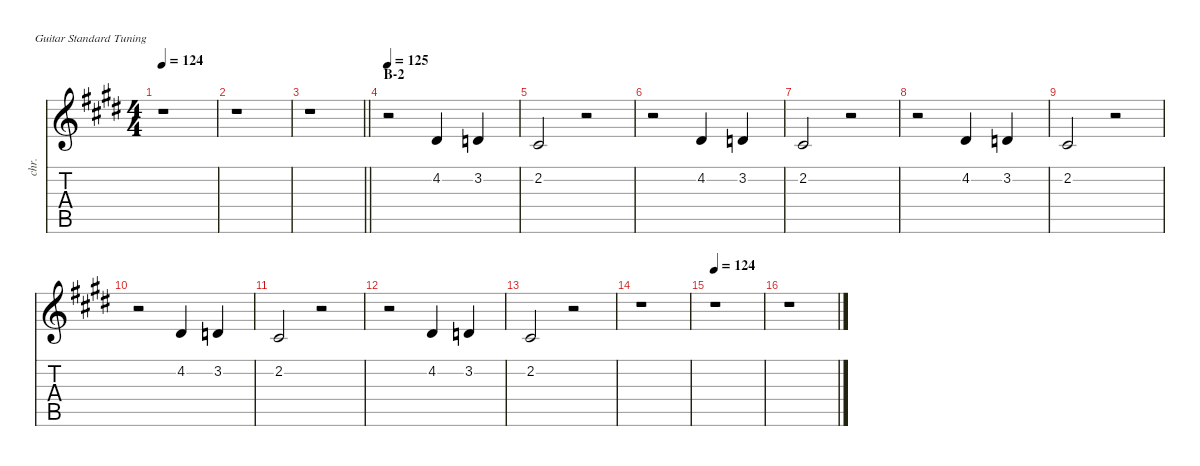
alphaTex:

\defaultSystemsLayout 4
\hideDynamics
\bracketExtendMode nobrackets
\track ("Chorus I" "chr.") {instrument voiceoohs}
\staff {score tabs}
\tuning (E4 B3 G3 D3 A2 E2)
\ts (4 4)
\tempo 124
\clef g2
\ks e
r.1{dy ff} |
r.1 |
\barLineRight lightlight
r.1 |
\section ("" "B-2")
\tempo 125
r.2 4.2{acc #}.4 3.2{acc forcenatural}.4 |
2.2{acc #}.2 r.2 |
r.2 4.2{acc #}.4 3.2{acc forcenatural}.4 |
2.2{acc #}.2 r.2 |
r.2 4.2{acc #}.4 3.2{acc forcenatural}.4 |
2.2{acc #}.2 r.2 |
r.2 4.2{acc #}.4 3.2{acc forcenatural}.4 |
2.2{acc #}.2 r.2 |
r.2 4.2{acc #}.4 3.2{acc forcenatural}.4 |
2.2{acc #}.2 r.2 |
r.1 |
\tempo 124
r.1 |
r.1
